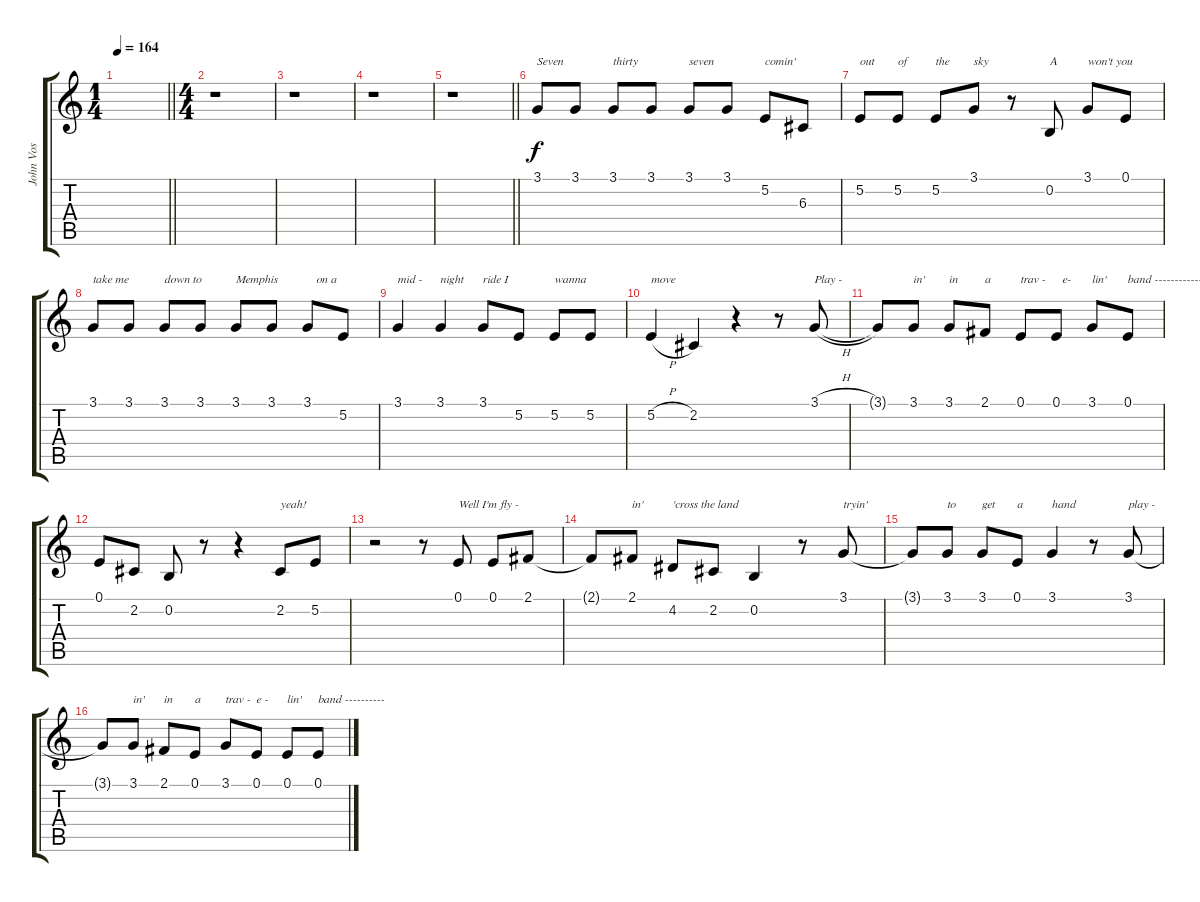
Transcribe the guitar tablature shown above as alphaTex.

\track ("John Vos" "John Vos") {instrument altosax}
\staff {score tabs}
\tuning (E4 B3 G3 D3 A2 E2) {hide}
\ts (1 4)
\tempo 164
\clef g2
\barLineRight lightlight
\ks c
|
\ts (4 4)
r.1 |
r.1 |
r.1 |
\barLineRight lightlight
r.1 |
3.1.8{txt "Seven"} 3.1.8 3.1.8{txt "thirty"} 3.1.8 3.1.8{txt "seven"} 3.1.8 5.2.8{txt "comin'"} 6.3.8 |
5.2.8{txt "out"} 5.2.8{txt "of"} 5.2.8{txt "the"} 3.1.8{txt "sky"} r.8 0.2.8{txt "A"} 3.1.8{txt "won't you"} 0.1.8 |
3.1.8{txt "take me"} 3.1.8 3.1.8{txt "down to"} 3.1.8 3.1.8{txt "Memphis"} 3.1.8 3.1.8{txt "   on a"} 5.2.8 |
3.1.4{txt "mid -"} 3.1.4{txt "night"} 3.1.8{txt "ride I"} 5.2.8 5.2.8{txt "wanna"} 5.2.8 |
5.2{h}.4{txt "move"} 2.2.4 r.4 r.8 3.1{h}.8{txt "Play -"} |
3.1{t}.8 3.1.8{txt "in'"} 3.1.8{txt "in"} 2.1.8{txt "a"} 0.1.8{txt "trav -"} 0.1.8{txt "  e- "} 3.1.8{txt "lin' "} 0.1.8{txt "band -------------"} |
0.1.8 2.2.8 0.2.8 r.8 r.4 2.2.8{txt "yeah!"} 5.2.8 |
r.2 r.8 0.1.8{txt "Well I'm fly -"} 0.1.8 2.1.8 |
2.1{t}.8 2.1.8{txt "in'"} 4.2.8{txt "'cross the land"} 2.2.8 0.2.4 r.8 3.1.8{txt "tryin'"} |
3.1{t}.8 3.1.8{txt "to"} 3.1.8{txt "get"} 0.1.8{txt "a"} 3.1.4{txt "hand"} r.8 3.1.8{txt "play -"} |
3.1{t}.8 3.1.8{txt "in'"} 2.1.8{txt "in"} 0.1.8{txt "a"} 3.1.8{txt "trav -"} 0.1.8{txt "e -"} 0.1.8{txt "lin'"} 0.1.8{txt "band ----------"}
